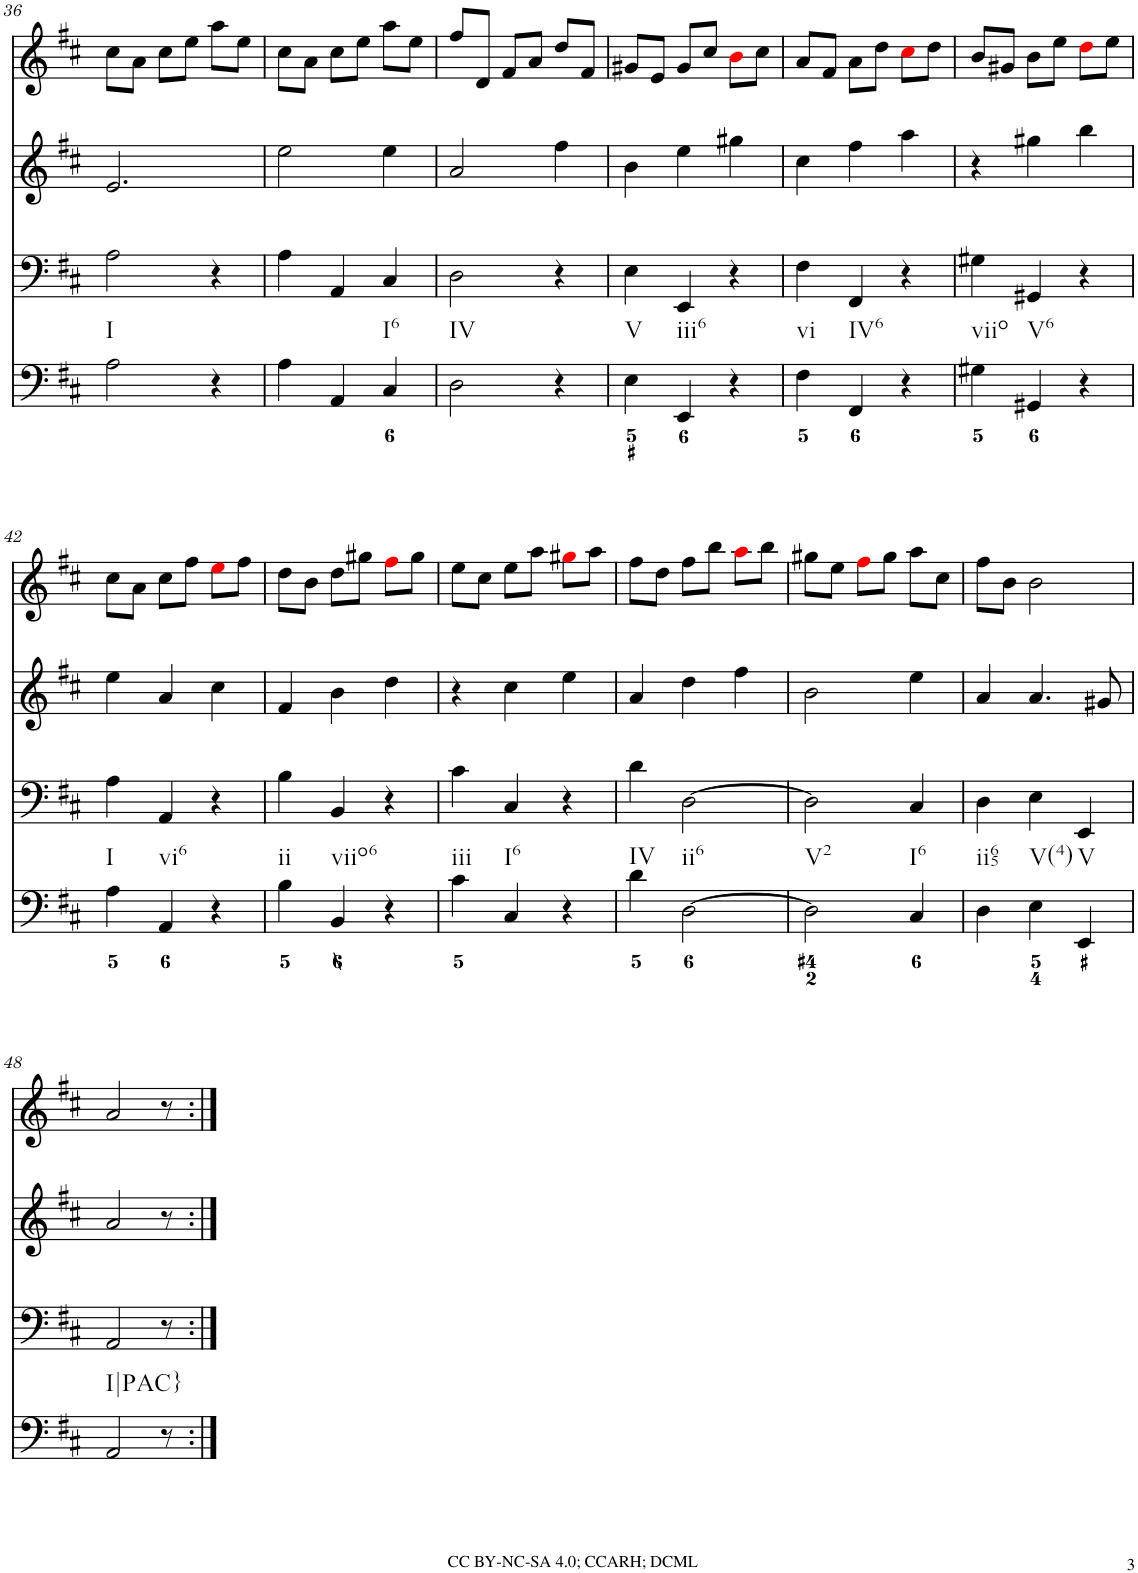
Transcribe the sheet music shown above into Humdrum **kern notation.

**kern	**kern	**kern	**kern
*part4	*part3	*part2	*part1
*staff4	*staff3	*staff2	*staff1
*I"Piano	*I"Piano	*I"Piano	*I"Piano
*I'Pno	*I'Pno	*I'Pno	*I'Pno
!!LO:PB:g=z
*clefF4	*clefF4	*clefG2	*clefG2
*k[f#c#]	*k[f#c#]	*k[f#c#]	*k[f#c#]
*D:	*D:	*D:	*D:
*M3/4	*M3/4	*M3/4	*M3/4
=36	=36	=36	=36
!LO:TX:b:t=I	!	!	!
2A\	2A\	2.e/	8cc#\L
.	.	.	8a\J
.	.	.	8cc#\L
.	.	.	8ee\J
4r	4r	.	8aa\L
.	.	.	8ee\J
=37	=37	=37	=37
4A\	4A\	2ee\	8cc#\L
.	.	.	8a\J
4AA/	4AA/	.	8cc#\L
.	.	.	8ee\J
!LO:TX:b:t=I6	!	!	!
4C#/	4C#/	4ee\	8aa\L
.	.	.	8ee\J
=38	=38	=38	=38
!LO:TX:b:t=IV	!	!	!
2D\	2D\	2a/	8ff#/L
.	.	.	8d/J
.	.	.	8f#/L
.	.	.	8a/J
4r	4r	4ff#\	8dd/L
.	.	.	8f#/J
=39	=39	=39	=39
!LO:TX:b:t=V	!	!	!
4E\	4E\	4b\	8g#X/L
.	.	.	8e/J
!LO:TX:b:t=iii6	!	!	!
4EE/	4EE/	4ee\	8g#/L
.	.	.	8cc#/J
4r	4r	4gg#X\	8bi\L
.	.	.	8cc#\J
=40	=40	=40	=40
!LO:TX:b:t=vi	!	!	!
4F#\	4F#\	4cc#\	8a/L
.	.	.	8f#/J
!LO:TX:b:t=IV6	!	!	!
4FF#/	4FF#/	4ff#\	8a\L
.	.	.	8dd\J
4r	4r	4aa\	8cc#i\L
.	.	.	8dd\J
=41	=41	=41	=41
!LO:TX:b:t=viio	!	!	!
4G#X\	4G#X\	4r	8b/L
.	.	.	8g#X/J
!LO:TX:b:t=V6	!	!	!
4GG#X/	4GG#X/	4gg#X\	8b\L
.	.	.	8ee\J
4r	4r	4bb\	8ddi\L
.	.	.	8ee\J
!!LO:LB:g=z
=42	=42	=42	=42
!LO:TX:b:t=I	!	!	!
4A\	4A\	4ee\	8cc#\L
.	.	.	8a\J
!LO:TX:b:t=vi6	!	!	!
4AA/	4AA/	4a/	8cc#\L
.	.	.	8ff#\J
4r	4r	4cc#\	8eei\L
.	.	.	8ff#\J
=43	=43	=43	=43
!LO:TX:b:t=ii	!	!	!
4B\	4B\	4f#/	8dd\L
.	.	.	8b\J
!LO:TX:b:t=viio6	!	!	!
4BB/	4BB/	4b\	8dd\L
.	.	.	8gg#X\J
4r	4r	4dd\	8ff#i\L
.	.	.	8gg#\J
=44	=44	=44	=44
!LO:TX:b:t=iii	!	!	!
4c#\	4c#\	4r	8ee\L
.	.	.	8cc#\J
!LO:TX:b:t=I6	!	!	!
4C#/	4C#/	4cc#\	8ee\L
.	.	.	8aa\J
4r	4r	4ee\	8gg#Xi\L
.	.	.	8aa\J
=45	=45	=45	=45
!LO:TX:b:t=IV	!	!	!
4d\	4d\	4a/	8ff#\L
.	.	.	8dd\J
!LO:TX:b:t=ii6	!	!	!
[2D\	[2D\	4dd\	8ff#\L
.	.	.	8bb\J
.	.	4ff#\	8aai\L
.	.	.	8bb\J
=46	=46	=46	=46
!LO:TX:b:t=V2	!	!	!
2D\]	2D\]	2b\	8gg#X\L
.	.	.	8ee\J
.	.	.	8ff#i\L
.	.	.	8gg#\J
!LO:TX:b:t=I6	!	!	!
4C#/	4C#/	4ee\	8aa\L
.	.	.	8cc#\J
=47	=47	=47	=47
!LO:TX:b:t=ii65	!	!	!
4D\	4D\	4a/	8ff#\L
.	.	.	8b\J
!LO:TX:b:t=V(4)	!	!	!
4E\	4E\	4.a/	2b\
!LO:TX:b:t=V	!	!	!
4EE/	4EE/	.	.
.	.	8g#X/	.
!!LO:LB:g=z
=48	=48	=48	=48
!LO:TX:b:t=I|PAC}	!	!	!
2AA/	2AA/	2a/	2a/
8r	8r	8r	8r
=:|!	=:|!	=:|!	=:|!
*-	*-	*-	*-
